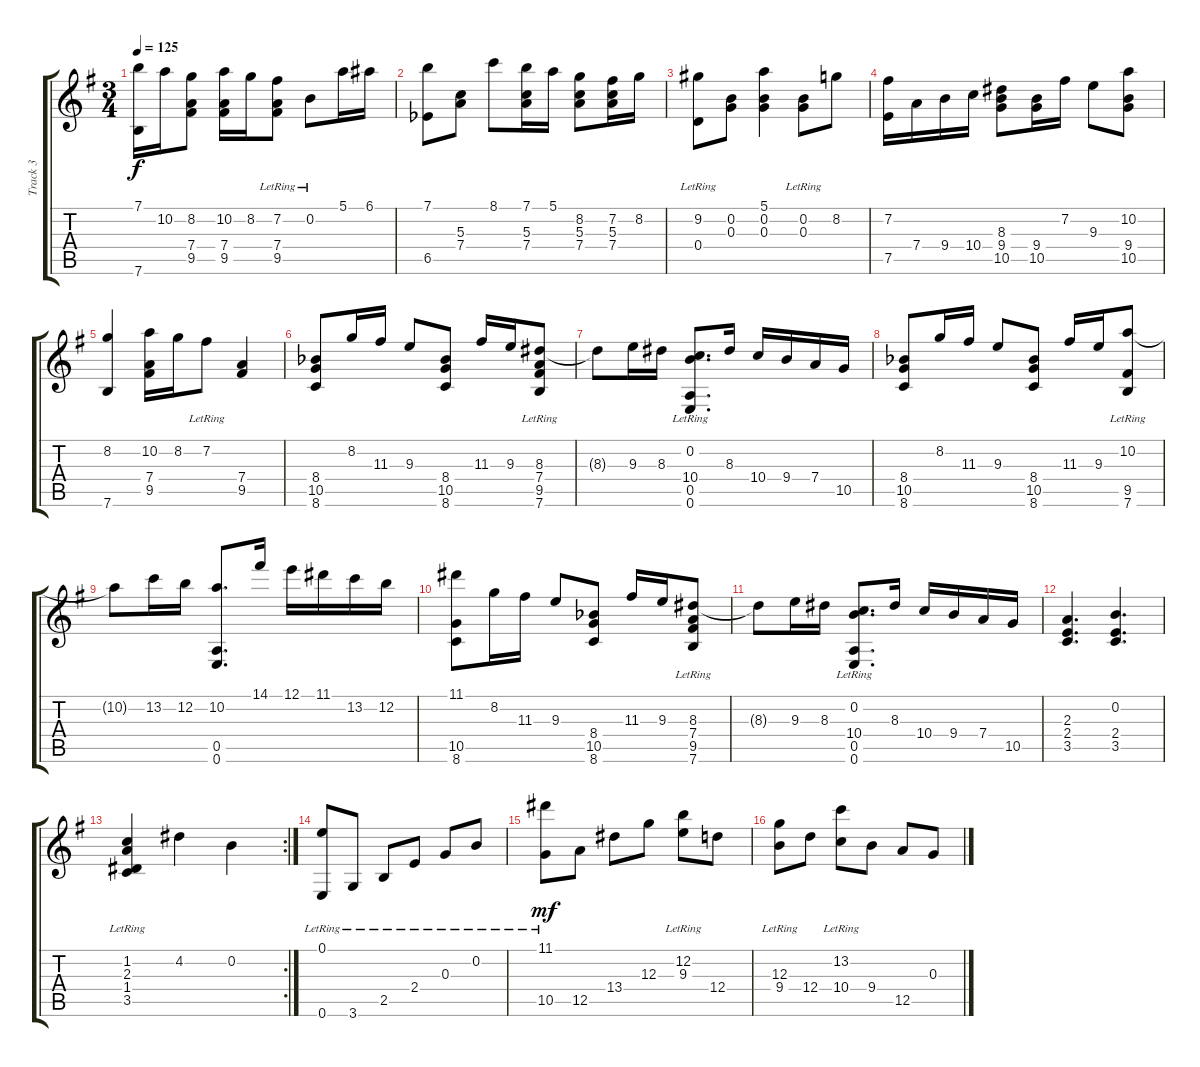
\track ("Track 3" "Track 3") {solo instrument acousticguitarnylon}
\staff {score tabs}
\tuning (E4 B3 G3 D3 A2 E2) {hide}
\ts (3 4)
\tempo 125
\clef g2
\ks eminor
(7.1 7.6).16{dy f} 10.2.16 (8.2 7.4 9.5).8 (10.2 7.4 9.5).16 8.2.16 (7.2{lr} 7.4 9.5).8 0.2{lr}.8 5.1.16 6.1.16 |
(7.1 6.5{acc b}).8 (5.3 7.4).8 8.1.8 (7.1 5.3 7.4).16 5.1.16 (8.2 5.3 7.4).8 (7.2 5.3 7.4).16 8.2.16 |
(9.2 0.4{lr}).8 (0.2 0.3).8 (5.1 0.2 0.3).4 (0.2{lr} 0.3{lr}).8 8.2.8 |
(7.2 7.5).16 7.4.16 9.4.16 10.4.16 (8.3 9.4 10.5).8 (9.4 10.5).16 7.2.16 9.3.8 (10.2 9.4 10.5).8 |
(8.2 7.6).4 (10.2 7.4 9.5).16 8.2.16 7.2{lr}.8 (7.4 9.5).4 |
(8.4{acc b} 10.5 8.6).8 8.2.16 11.3.16 9.3.8 (8.4{acc b} 10.5 8.6).8 11.3.16 9.3.16 (8.3 7.4{lr} 9.5{lr} 7.6{lr}).8 |
8.3{t}.8 9.3.16 8.3.16 (0.2{lr} 10.4 0.5{lr} 0.6{lr}).8{d} 8.3.16 10.4.16 9.4.16 7.4.16 10.5.16 |
(8.4{acc b} 10.5 8.6).8 8.2.16 11.3.16 9.3.8 (8.4{acc b} 10.5 8.6).8 11.3.16 9.3.16 (10.2 9.5{lr} 7.6{lr}).8 |
10.2{t}.8 13.2.16 12.2.16 (10.2 0.5 0.6).8{d} 14.1.16 12.1.16 11.1.16 13.2.16 12.2.16 |
(11.1 10.5 8.6).8 8.2.16 11.3.16 9.3.8 (8.4{acc b} 10.5 8.6).8 11.3.16 9.3.16 (8.3 7.4{lr} 9.5{lr} 7.6{lr}).8 |
8.3{t}.8 9.3.16 8.3.16 (0.2{lr} 10.4 0.5{lr} 0.6{lr}).8{d} 8.3.16 10.4.16 9.4.16 7.4.16 10.5.16 |
(2.3 2.4 3.5).4{d} (0.2 2.4 3.5).4{d} |
\rc 2
(1.2 2.3{lr} 1.4{lr} 3.5{lr}).4 4.2.4 0.2.4 |
(0.1{lr} 0.6{lr}).8 3.6{lr}.8 2.5{lr}.8 2.4{lr}.8 0.3{lr}.8 0.2{lr}.8 |
(11.1{lr} 10.5).8{dy mf} 12.5.8 13.4.8 12.3.8 (12.2{lr} 9.3).8 12.4.8 |
(12.3{lr} 9.4).8 12.4.8 (13.2{lr} 10.4).8 9.4.8 12.5.8 0.3.8
